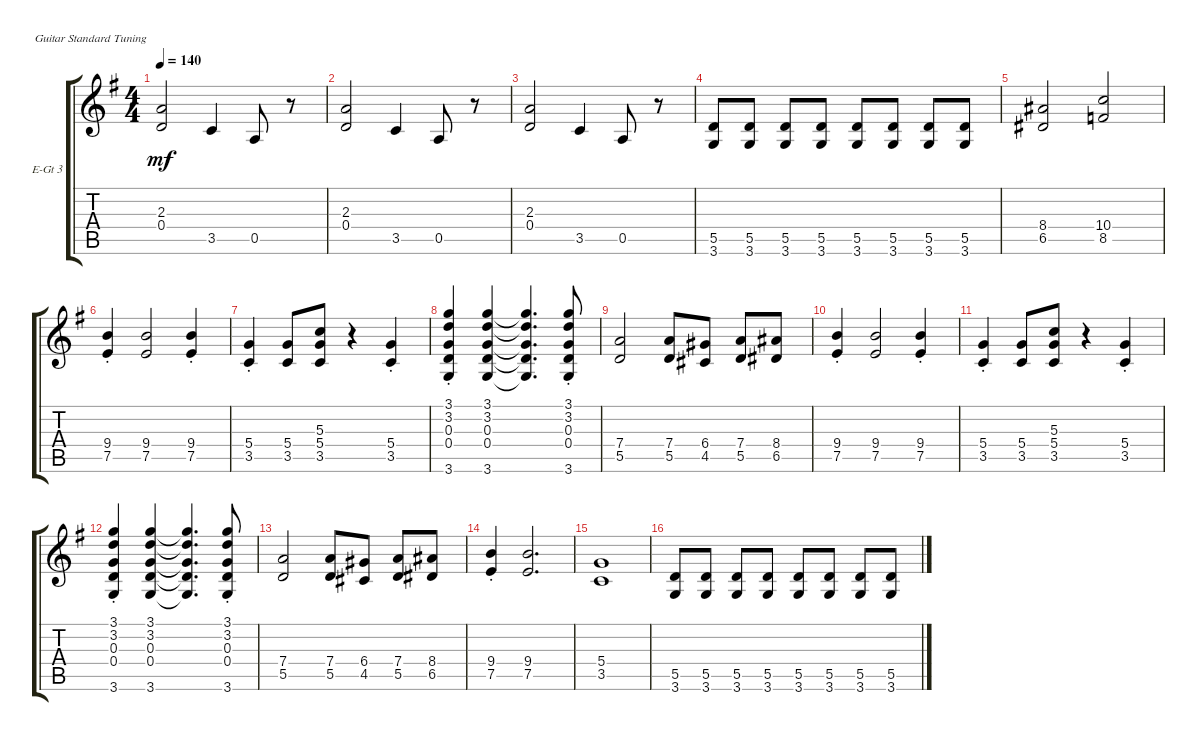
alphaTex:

\defaultSystemsLayout 4
\bracketExtendMode groupsimilarinstruments
\firstSystemTrackNameOrientation horizontal
\otherSystemsTrackNameOrientation horizontal
\track ("Guitar 3" "E-Gt 3") {instrument electricguitarclean}
\staff {score tabs}
\tuning (E4 B3 G3 D3 A2 E2)
\ts (4 4)
\tempo 140
\clef g2
\ks g
(2.3 0.4).2{dy mf} 3.5.4 0.5.8 r.8 |
(2.3 0.4).2 3.5.4 0.5.8 r.8 |
(2.3 0.4).2 3.5.4 0.5.8 r.8 |
(3.6 5.5).8 (3.6 5.5).8 (3.6 5.5).8 (3.6 5.5).8 (5.5 3.6).8 (5.5 3.6).8 (5.5 3.6).8 (5.5 3.6).8 |
(6.5 8.4).2 (10.4 8.5).2 |
(7.5 9.4{st}).4 (9.4 7.5).2 (7.5 9.4{st}).4 |
(5.4 3.5{st}).4 (3.5 5.4).8 (5.4 3.5 5.3).8 r.4 (3.5 5.4{st}).4 |
(3.6{st} 0.4 0.3 3.2 3.1).4 (3.1 3.2 0.3 0.4 3.6).4 (3.6{t} 0.4{t} 0.3{t} 3.2{t} 3.1{t}).4{d} (3.1 3.2 0.3 0.4 3.6{st}).8 |
(5.5 7.4).2 (7.4 5.5).8 (4.5 6.4).8 (5.5 7.4).8 (8.4 6.5).8 |
(7.5 9.4{st}).4 (9.4 7.5).2 (7.5 9.4{st}).4 |
(5.4 3.5{st}).4 (3.5 5.4).8 (5.3 5.4 3.5).8 r.4 (3.5 5.4{st}).4 |
(3.6 0.4 0.3 3.2 3.1{st}).4 (3.1 3.2 0.3 0.4 3.6).4 (3.6{t} 0.4{t} 0.3{t} 3.2{t} 3.1{t}).4{d} (3.1 3.2 0.3 0.4 3.6{st}).8 |
(5.5 7.4).2 (7.4 5.5).8 (4.5 6.4).8 (7.4 5.5).8 (6.5 8.4).8 |
(7.5 9.4{st}).4 (9.4 7.5).2{d} |
(5.4 3.5).1 |
(3.6 5.5).8 (3.6 5.5).8 (3.6 5.5).8 (3.6 5.5).8 (3.6 5.5).8 (3.6 5.5).8 (3.6 5.5).8 (3.6 5.5).8
